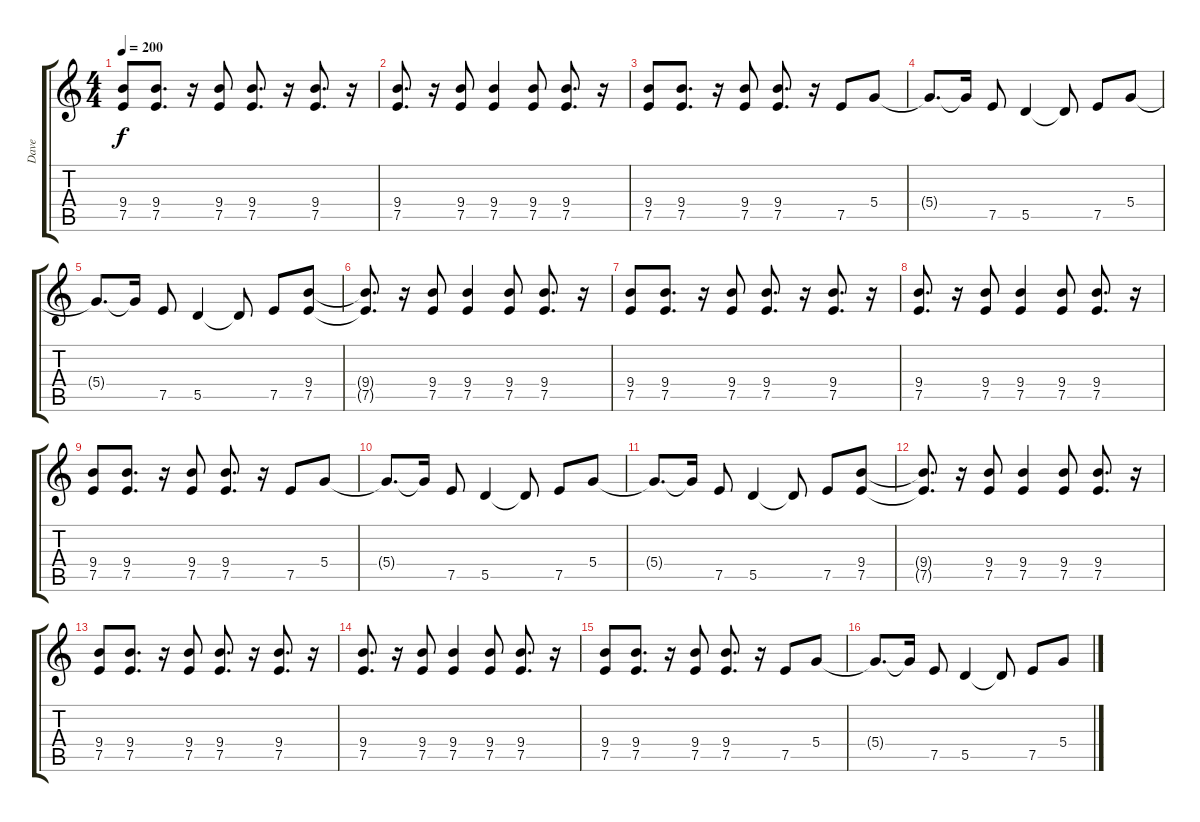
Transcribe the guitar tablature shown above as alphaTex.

\track ("Dave" "Dave") {instrument distortionguitar}
\staff {score tabs}
\tuning (E4 B3 G3 D3 A2 E2) {hide}
\ts (4 4)
\tempo 200
\clef g2
\ks c
(9.4 7.5).8{dy f} (9.4 7.5).8{d} r.16 (9.4 7.5).8 (9.4 7.5).8{d} r.16 (9.4 7.5).8{d} r.16 |
(9.4 7.5).8{d} r.16 (9.4 7.5).8 (9.4 7.5).4 (9.4 7.5).8 (9.4 7.5).8{d} r.16 |
(9.4 7.5).8 (9.4 7.5).8{d} r.16 (9.4 7.5).8 (9.4 7.5).8{d} r.16 7.5.8 5.4.8 |
5.4{t}.8{d} 5.4{t}.16 7.5.8 5.5.4 5.5{t}.8 7.5.8 5.4.8 |
5.4{t}.8{d} 5.4{t}.16 7.5.8 5.5.4 5.5{t}.8 7.5.8 (9.4 7.5).8 |
(9.4{t} 7.5{t}).8{d} r.16 (9.4 7.5).8 (9.4 7.5).4 (9.4 7.5).8 (9.4 7.5).8{d} r.16 |
(9.4 7.5).8 (9.4 7.5).8{d} r.16 (9.4 7.5).8 (9.4 7.5).8{d} r.16 (9.4 7.5).8{d} r.16 |
(9.4 7.5).8{d} r.16 (9.4 7.5).8 (9.4 7.5).4 (9.4 7.5).8 (9.4 7.5).8{d} r.16 |
(9.4 7.5).8 (9.4 7.5).8{d} r.16 (9.4 7.5).8 (9.4 7.5).8{d} r.16 7.5.8 5.4.8 |
5.4{t}.8{d} 5.4{t}.16 7.5.8 5.5.4 5.5{t}.8 7.5.8 5.4.8 |
5.4{t}.8{d} 5.4{t}.16 7.5.8 5.5.4 5.5{t}.8 7.5.8 (9.4 7.5).8 |
(9.4{t} 7.5{t}).8{d} r.16 (9.4 7.5).8 (9.4 7.5).4 (9.4 7.5).8 (9.4 7.5).8{d} r.16 |
(9.4 7.5).8 (9.4 7.5).8{d} r.16 (9.4 7.5).8 (9.4 7.5).8{d} r.16 (9.4 7.5).8{d} r.16 |
(9.4 7.5).8{d} r.16 (9.4 7.5).8 (9.4 7.5).4 (9.4 7.5).8 (9.4 7.5).8{d} r.16 |
(9.4 7.5).8 (9.4 7.5).8{d} r.16 (9.4 7.5).8 (9.4 7.5).8{d} r.16 7.5.8 5.4.8 |
5.4{t}.8{d} 5.4{t}.16 7.5.8 5.5.4 5.5{t}.8 7.5.8 5.4.8
